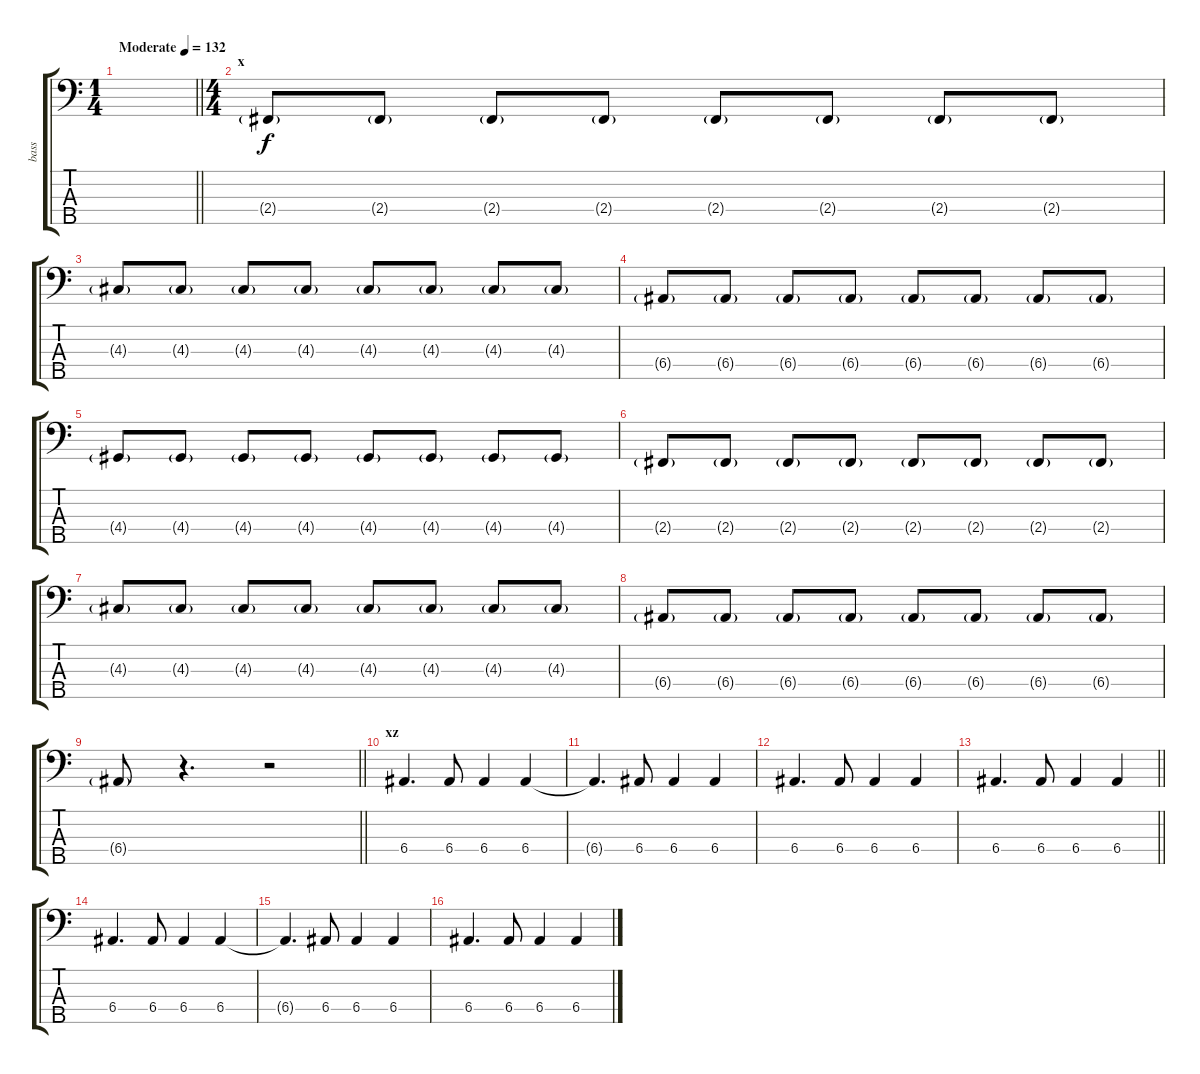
\track ("bass" "bass") {instrument electricbassfinger}
\staff {score tabs}
\tuning (G2 D2 A1 E1 A0) {hide}
\ts (1 4)
\tempo (132 "Moderate")
\clef f4
\barLineRight lightlight
\ks c
|
\ts (4 4)
\section ("" "x")
2.4{g}.8 2.4{g}.8 2.4{g}.8 2.4{g}.8 2.4{g}.8 2.4{g}.8 2.4{g}.8 2.4{g}.8 |
4.3{g}.8 4.3{g}.8 4.3{g}.8 4.3{g}.8 4.3{g}.8 4.3{g}.8 4.3{g}.8 4.3{g}.8 |
6.4{g}.8 6.4{g}.8 6.4{g}.8 6.4{g}.8 6.4{g}.8 6.4{g}.8 6.4{g}.8 6.4{g}.8 |
4.4{g}.8 4.4{g}.8 4.4{g}.8 4.4{g}.8 4.4{g}.8 4.4{g}.8 4.4{g}.8 4.4{g}.8 |
2.4{g}.8 2.4{g}.8 2.4{g}.8 2.4{g}.8 2.4{g}.8 2.4{g}.8 2.4{g}.8 2.4{g}.8 |
4.3{g}.8 4.3{g}.8 4.3{g}.8 4.3{g}.8 4.3{g}.8 4.3{g}.8 4.3{g}.8 4.3{g}.8 |
6.4{g}.8 6.4{g}.8 6.4{g}.8 6.4{g}.8 6.4{g}.8 6.4{g}.8 6.4{g}.8 6.4{g}.8 |
\barLineRight lightlight
6.4{g}.8 r.4{d} r.2 |
\section ("" "xz")
6.4.4{d dy f} 6.4.8 6.4.4 6.4.4 |
6.4{t}.4{d} 6.4.8 6.4.4 6.4.4 |
6.4.4{d} 6.4.8 6.4.4 6.4.4 |
\barLineRight lightlight
6.4.4{d} 6.4.8 6.4.4 6.4.4 |
\section ("" "")
6.4.4{d} 6.4.8 6.4.4 6.4.4 |
6.4{t}.4{d} 6.4.8 6.4.4 6.4.4 |
6.4.4{d} 6.4.8 6.4.4 6.4.4
